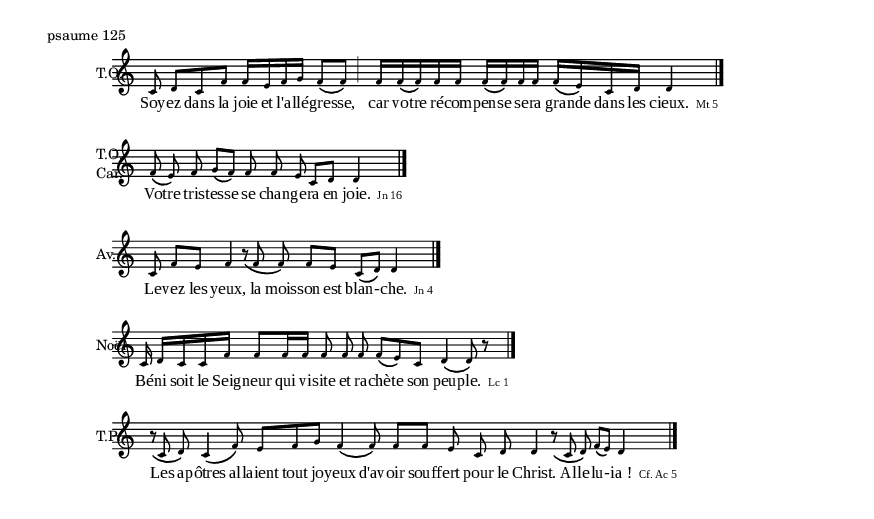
\version "2.12.0"
 \include "definitions.ly"
 \markup {psaume  125}




\relative d' { 
	\new Staff {
		\cadenzaOn
		\set Staff.instrumentName = \markup{ \center-column { T.O. } }
		c8
		\times 2/3 { d8[ c f] }
		f16[ e f g]
		f8[\( f\)] \cesure \pespace
		\times 2/5 {f16[f\( f\) f f]}
		f16[\( f\) f f]
		f16[\( e\) c d]
		d4
		\endBar
	}

	\addlyrics {
		Soy -- ez dans la joie et l'a -- llé -- gre -- sse, car vo -- tre ré -- com -- pen -- se se -- ra gra -- nde dans les cieux.
		\markup { \citation #"Mt 5" } 
	}
}
\relative d' { 
	\new Staff {
		\cadenzaOn
		\set Staff.instrumentName = \markup{ \center-column { T.O. Car. } }
		\times 2/3 { f8\( e\) f }
		g[\( f\)]
		\times 2/3 { f f e }
		c[ d]
		d4
		\endBar
	}

	\addlyrics {
		Vo -- tre tris -- tes -- se se chan -- ge -- ra en joie.
		\markup { \citation #"Jn 16" } 
	}
}

\relative d' { 
	\new Staff {
		\cadenzaOn
		\set Staff.instrumentName = \markup{ \center-column { Av. } }
		c8
		f[ e]
		f4
		\pespace
		\times 2/3 { r8_\( f f\) }
		f[ e]
		c[\( d\)]
		d4
		\endBar
	}

	\addlyrics {
		Le -- vez les yeux, la mois -- son est blan -- - -- che.
		\markup { \citation #"Jn 4" } 
	}
}
\relative d' { 
	\new Staff {
		\cadenzaOn
		\set Staff.instrumentName = \markup{ \center-column { Noël } }
		s16 c16
		d[ c c f]
		f8[ f16 f]
		\times 2/3 { f8 f f }
		\times 2/3 { f[\( e\) c] }
		\times 2/3 { d4\( d8\) } r8
		\endBar
	}

	\addlyrics {
		Bé -- ni soit le Seig -- neur qui vi -- site et ra -- chè -- te son peu -- ple.
		\markup { \citation #"Lc 1" } 
	}
}

\relative d' { 
	\new Staff {
		\cadenzaOn
		\set Staff.instrumentName = \markup{ \center-column { T.P. } }
		\times 2/3 { r8_\( c d\) }
		\times 2/3 { c4\( f8\) }
		\times 2/3 { e[ f g] }
		\times 2/3 { f4\( f8\) }
		f[ f]
		\times 2/3 { e c d }
		d4
		
\espall
		\times 2/3 { r
8_\( c d\) }
		f[\( e\)]
		d4
		\endBar
	}

	\addlyrics {
		Les a -- pôtres al -- laient tout jo -- yeux d'av -- oir souff -- ert pour le Christ. Al -- le -- lu -- - -- "ia !"
		\markup { \citation #"Cf. Ac 5" } 
	}
}



